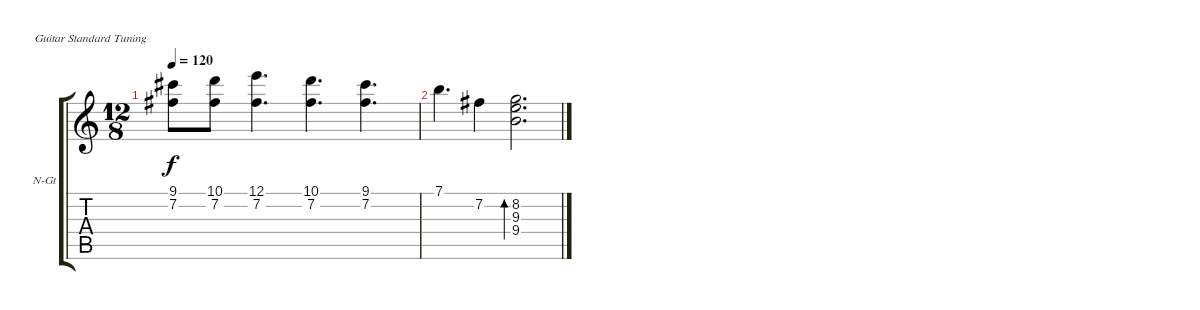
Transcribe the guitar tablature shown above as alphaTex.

\defaultSystemsLayout 4
\bracketExtendMode groupsimilarinstruments
\firstSystemTrackNameOrientation horizontal
\otherSystemsTrackNameOrientation horizontal
\track ("Nylon Guitar" "N-Gt") {instrument acousticguitarnylon}
\staff {score tabs}
\tuning (E4 B3 G3 D3 A2 E2)
\ts (12 8)
\tempo 120
\clef g2
\ks c
(9.1 7.2).8{dy f} (10.1 7.2).8 (12.1 7.2).4{d} (10.1 7.2).4{d} (9.1 7.2).4{d} |
7.1.4{d} 7.2.4 (8.2 9.3 9.4).2{d bd 367}
